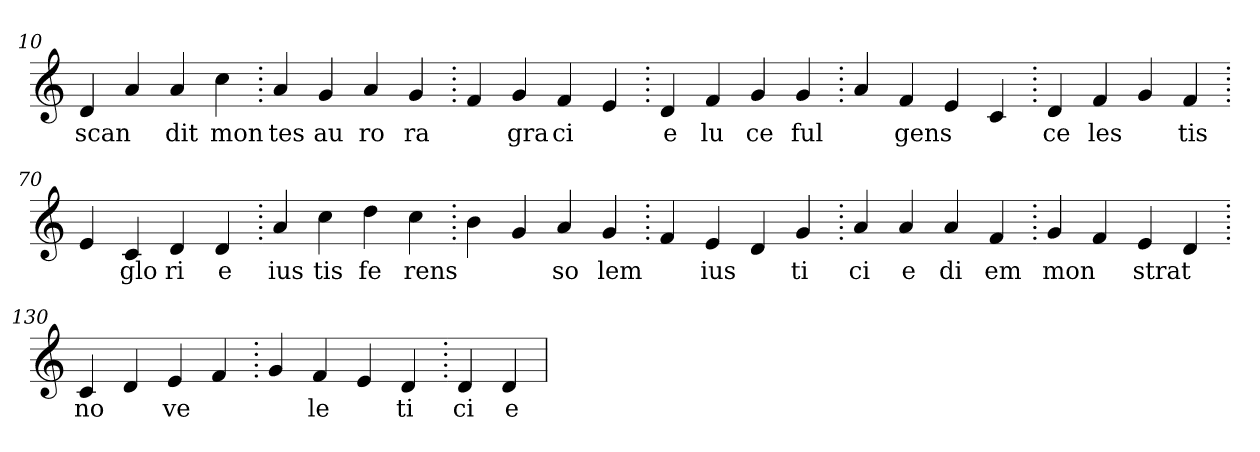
**kern	**text
*part1	*part1
*staff1	*staff1
*clefG2	*
=10.	=10.
4d	scan
4a	.
4a	dit
4cc	mon
=20.	=20.
4a	tes
4g	au
4a	ro
4g	ra
=30.	=30.
4f	.
4g	gra
4f	ci
4e	.
=40.	=40.
4d	e
4f	lu
4g	ce
4g	ful
=50.	=50.
4a	.
4f	gens
4e	.
4c	.
=60.	=60.
4d	ce
4f	les
4g	.
4f	tis
=70.	=70.
4e	.
4c	glo
4d	ri
4d	e
=80.	=80.
4a	ius
4cc	tis
4dd	fe
4cc	rens
=90.	=90.
4b	.
4g	.
4a	so
4g	lem
=100.	=100.
4f	.
4e	ius
4d	.
4g	ti
=110.	=110.
4a	ci
4a	e
4a	di
4f	em
=120.	=120.
4g	mon
4f	.
4e	strat
4d	.
=130.	=130.
4c	no
4d	.
4e	ve
4f	.
=140.	=140.
4g	.
4f	le
4e	.
4d	ti
=150.	=150.
4d	ci
4d	e
=	=
*-	*-
